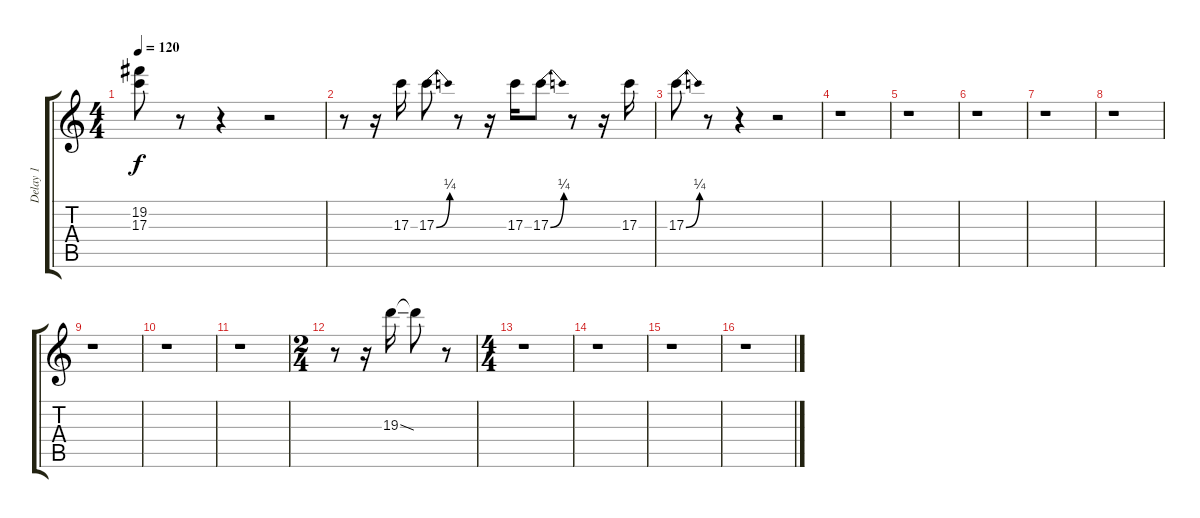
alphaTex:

\track ("Delay 1" "Delay 1") {instrument distortionguitar}
\staff {score tabs}
\tuning (E4 B3 G3 D3 A2 E2) {hide}
\ts (4 4)
\tempo 120
\clef g2
\ks c
(19.2{t} 17.3{t}).8{dy f} r.8 r.4 r.2 |
r.8 r.16 17.3.16 17.3{be (bend 0 0 60 1)}.8 r.8 r.16 17.3.16 17.3{be (bend 0 0 60 1)}.8 r.8 r.16 17.3.16 |
17.3{be (bend 0 0 60 1)}.8 r.8 r.4 r.2 |
r.1 |
r.1 |
r.1 |
r.1 |
r.1 |
r.1 |
r.1 |
r.1 |
\ts (2 4)
r.8 r.16 19.3{ss}.16 19.3{t}.8 r.8 |
\ts (4 4)
r.1 |
r.1 |
r.1 |
r.1
